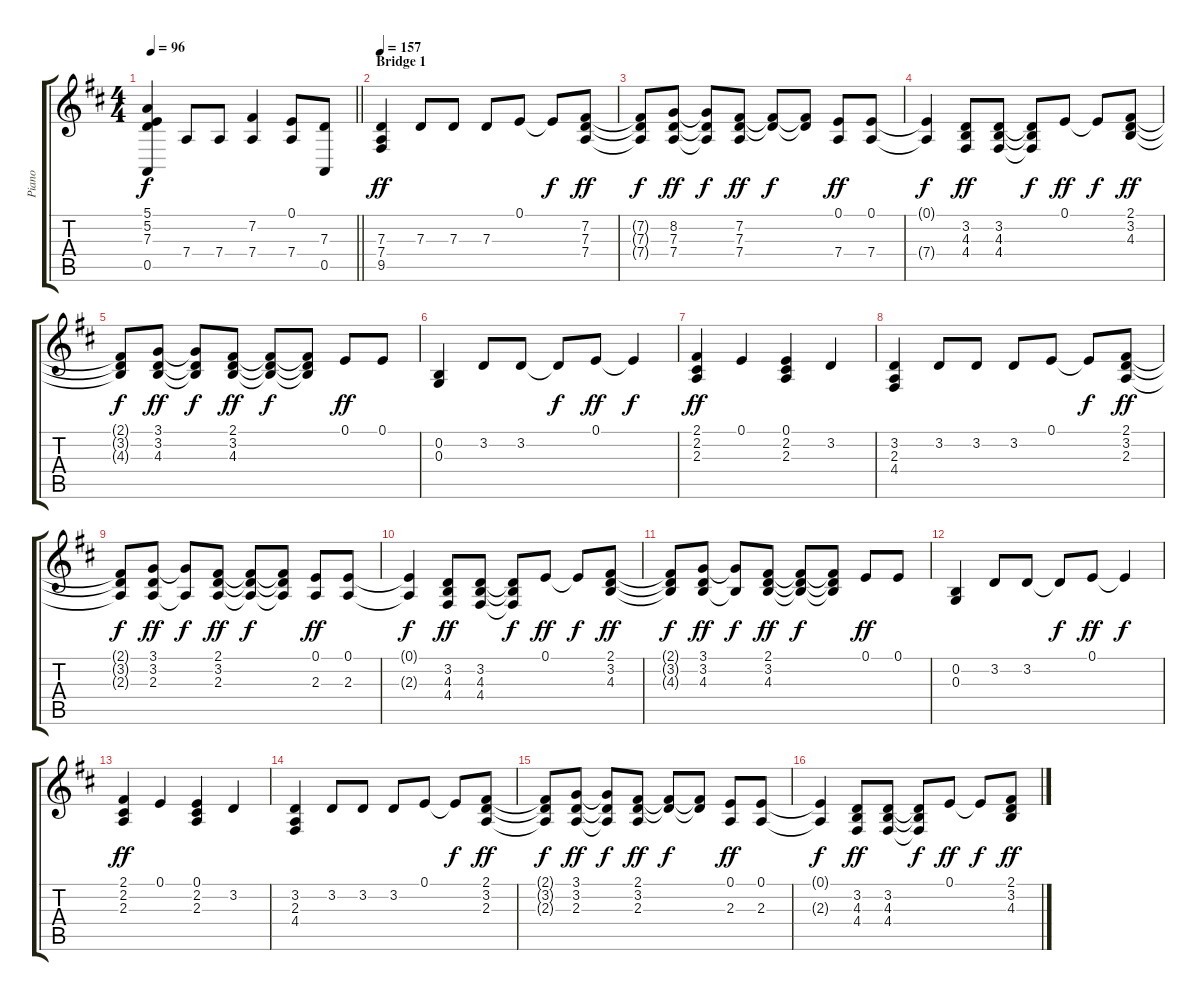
\track ("Piano" "Piano") {instrument brightacousticpiano}
\staff {score tabs}
\tuning (E4 B3 G3 D3 A2 E2) {hide}
\ts (4 4)
\tempo 96
\clef g2
\barLineRight lightlight
\ks d
(5.1 5.2 7.3 0.5).4{dy f} 7.4.8 7.4.8 (7.2 7.4).4 (0.1 7.4).8 (7.3 0.5).8 |
\section ("" "Bridge 1")
\tempo 157
(7.3 7.4 9.5).4{dy ff} 7.3.8 7.3.8 7.3.8 0.1.8 0.1{t}.8{dy f} (7.2 7.3 7.4).8{dy ff} |
(7.2{t} 7.3{t} 7.4{t}).8{dy f} (8.2 7.3 7.4).8{dy ff} (8.2{t} 7.3{t} 7.4{t}).8{dy f} (7.2 7.3 7.4).8{dy ff} (7.2{t} 7.3{t}).8{dy f} (7.2{t} 7.3{t}).8 (0.1 7.4).8{dy ff} (0.1 7.4).8 |
(0.1{t} 7.4{t}).4{dy f} (3.2 4.3 4.4).8{dy ff} (3.2 4.3 4.4).8 (3.2{t} 4.3{t} 4.4{t}).8{dy f} 0.1.8{dy ff} 0.1{t}.8{dy f} (2.1 3.2 4.3).8{dy ff} |
(2.1{t} 3.2{t} 4.3{t}).8{dy f} (3.1 3.2 4.3).8{dy ff} (3.1{t} 3.2{t} 4.3{t}).8{dy f} (2.1 3.2 4.3).8{dy ff} (2.1{t} 3.2{t} 4.3{t}).8{dy f} (2.1{t} 3.2{t} 4.3{t}).8 0.1.8{dy ff} 0.1.8 |
(0.2 0.3).4 3.2.8 3.2.8 3.2{t}.8{dy f} 0.1.8{dy ff} 0.1{t}.4{dy f} |
(2.1 2.2 2.3).4{dy ff} 0.1.4 (0.1 2.2 2.3).4 3.2.4 |
(3.2 2.3 4.4).4 3.2.8 3.2.8 3.2.8 0.1.8 0.1{t}.8{dy f} (2.1 3.2 2.3).8{dy ff} |
(2.1{t} 3.2{t} 2.3{t}).8{dy f} (3.1 3.2 2.3).8{dy ff} (3.1{t} 2.3{t}).8{dy f} (2.1 3.2 2.3).8{dy ff} (2.1{t} 3.2{t} 2.3{t}).8{dy f} (2.1{t} 3.2{t} 2.3{t}).8 (0.1 2.3).8{dy ff} (0.1 2.3).8 |
(0.1{t} 2.3{t}).4{dy f} (3.2 4.3 4.4).8{dy ff} (3.2 4.3 4.4).8 (3.2{t} 4.3{t} 4.4{t}).8{dy f} 0.1.8{dy ff} 0.1{t}.8{dy f} (2.1 3.2 4.3).8{dy ff} |
(2.1{t} 3.2{t} 4.3{t}).8{dy f} (3.1 3.2 4.3).8{dy ff} (3.1{t} 4.3{t}).8{dy f} (2.1 3.2 4.3).8{dy ff} (2.1{t} 3.2{t} 4.3{t}).8{dy f} (2.1{t} 3.2{t} 4.3{t}).8 0.1.8{dy ff} 0.1.8 |
(0.2 0.3).4 3.2.8 3.2.8 3.2{t}.8{dy f} 0.1.8{dy ff} 0.1{t}.4{dy f} |
(2.1 2.2 2.3).4{dy ff} 0.1.4 (0.1 2.2 2.3).4 3.2.4 |
(3.2 2.3 4.4).4 3.2.8 3.2.8 3.2.8 0.1.8 0.1{t}.8{dy f} (2.1 3.2 2.3).8{dy ff} |
(2.1{t} 3.2{t} 2.3{t}).8{dy f} (3.1 3.2 2.3).8{dy ff} (3.1{t} 3.2{t} 2.3{t}).8{dy f} (2.1 3.2 2.3).8{dy ff} (2.1{t} 3.2{t}).8{dy f} (2.1{t} 3.2{t}).8 (0.1 2.3).8{dy ff} (0.1 2.3).8 |
(0.1{t} 2.3{t}).4{dy f} (3.2 4.3 4.4).8{dy ff} (3.2 4.3 4.4).8 (3.2{t} 4.3{t} 4.4{t}).8{dy f} 0.1.8{dy ff} 0.1{t}.8{dy f} (2.1 3.2 4.3).8{dy ff}
